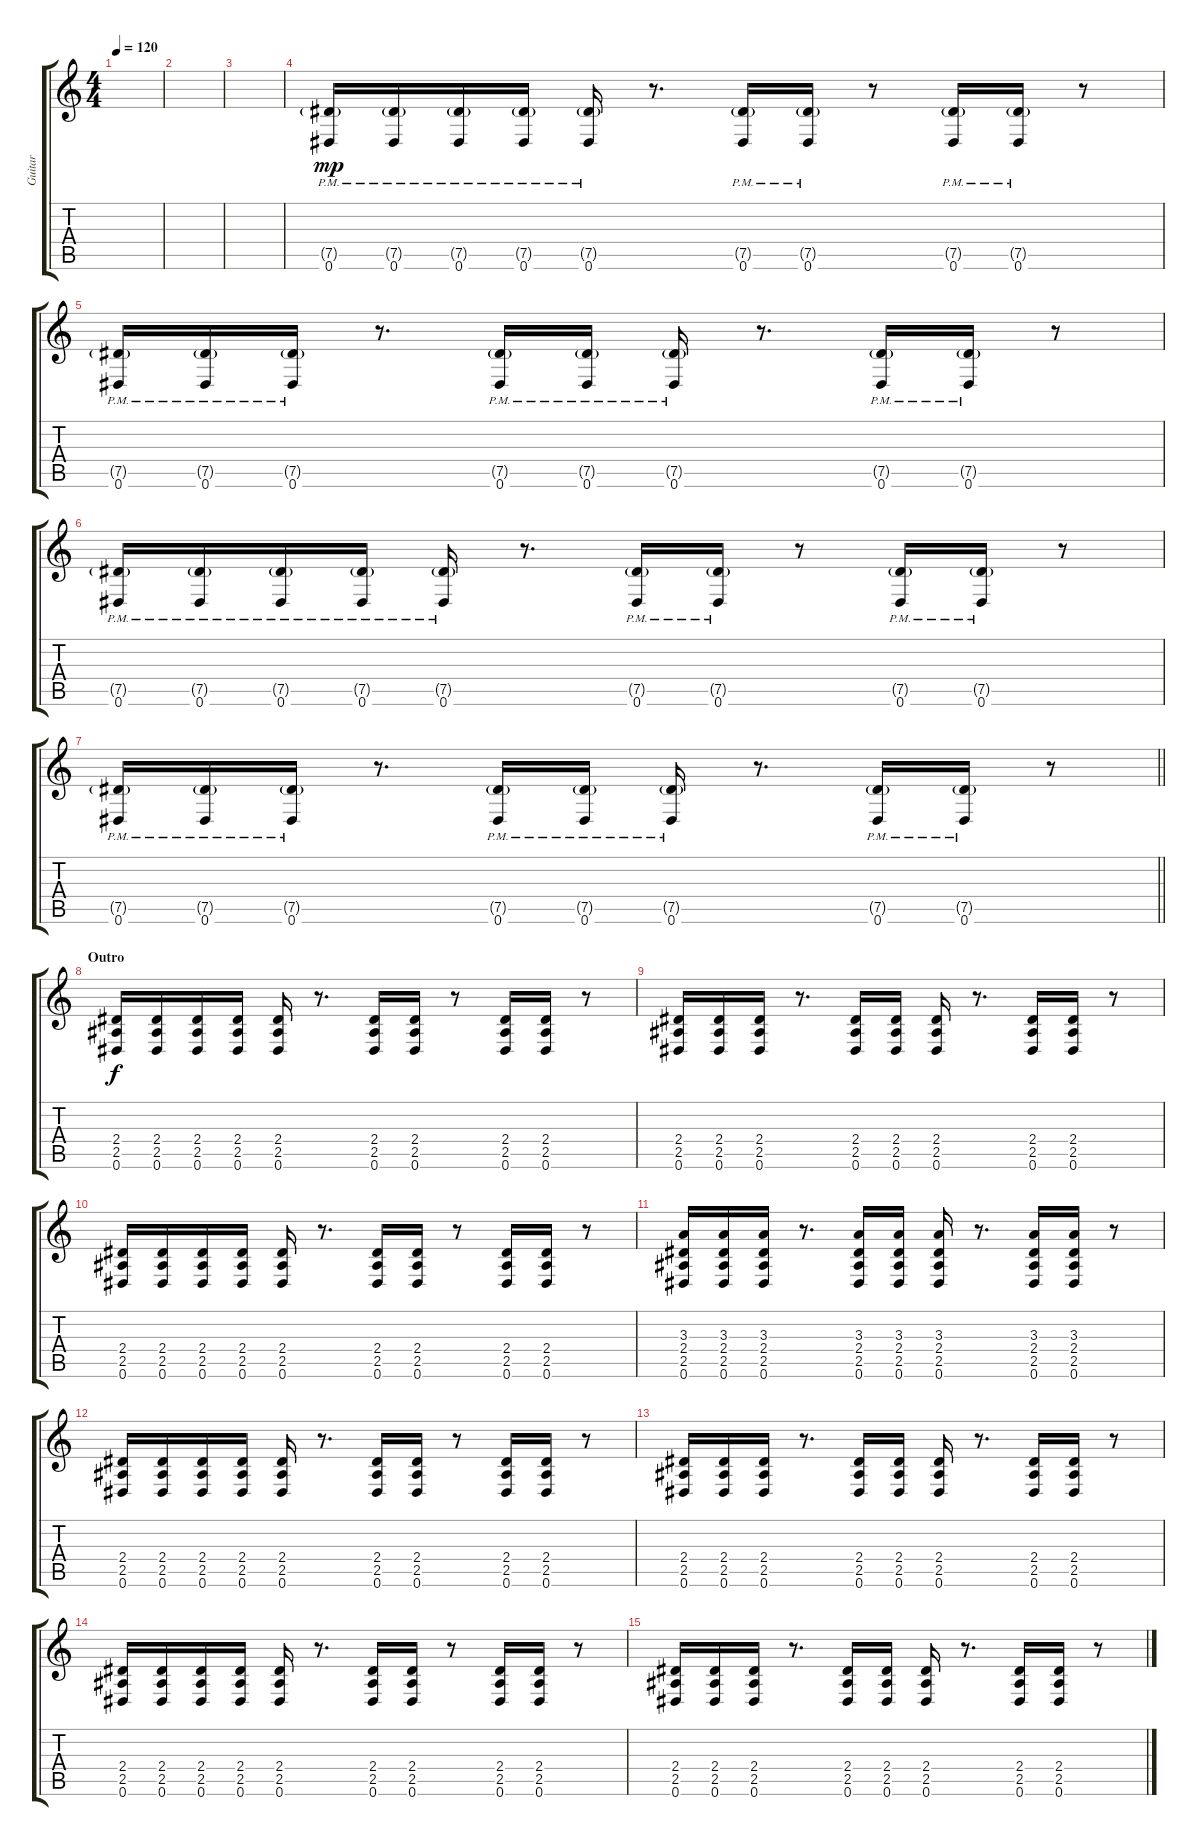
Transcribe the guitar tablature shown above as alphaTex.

\track ("Guitar" "Guitar") {instrument distortionguitar}
\staff {score tabs}
\tuning (Eb4 Bb3 Gb3 Db3 Ab2 Eb2) {hide}
\ts (4 4)
\tempo 120
\clef g2
\ks c
|
|
|
(7.5{g pm} 0.6{pm}).16{dy mp} (7.5{g pm} 0.6{pm}).16 (7.5{g pm} 0.6{pm}).16 (7.5{g pm} 0.6{pm}).16 (7.5{g pm} 0.6{pm}).16 r.8{d} (7.5{g pm} 0.6{pm}).16 (7.5{g pm} 0.6{pm}).16 r.8 (7.5{g pm} 0.6{pm}).16 (7.5{g pm} 0.6{pm}).16 r.8 |
(7.5{g pm} 0.6{pm}).16 (7.5{g pm} 0.6{pm}).16 (7.5{g pm} 0.6{pm}).16 r.8{d} (7.5{g pm} 0.6{pm}).16 (7.5{g pm} 0.6{pm}).16 (7.5{g pm} 0.6{pm}).16 r.8{d} (7.5{g pm} 0.6{pm}).16 (7.5{g pm} 0.6{pm}).16 r.8 |
(7.5{g pm} 0.6{pm}).16 (7.5{g pm} 0.6{pm}).16 (7.5{g pm} 0.6{pm}).16 (7.5{g pm} 0.6{pm}).16 (7.5{g pm} 0.6{pm}).16 r.8{d} (7.5{g pm} 0.6{pm}).16 (7.5{g pm} 0.6{pm}).16 r.8 (7.5{g pm} 0.6{pm}).16 (7.5{g pm} 0.6{pm}).16 r.8 |
\barLineRight lightlight
(7.5{g pm} 0.6{pm}).16 (7.5{g pm} 0.6{pm}).16 (7.5{g pm} 0.6{pm}).16 r.8{d} (7.5{g pm} 0.6{pm}).16 (7.5{g pm} 0.6{pm}).16 (7.5{g pm} 0.6{pm}).16 r.8{d} (7.5{g pm} 0.6{pm}).16 (7.5{g pm} 0.6{pm}).16 r.8 |
\section ("" "Outro")
(2.4 2.5 0.6).16{dy f} (2.4 2.5 0.6).16 (2.4 2.5 0.6).16 (2.4 2.5 0.6).16 (2.4 2.5 0.6).16 r.8{d} (2.4 2.5 0.6).16 (2.4 2.5 0.6).16 r.8 (2.4 2.5 0.6).16 (2.4 2.5 0.6).16 r.8 |
(2.4 2.5 0.6).16 (2.4 2.5 0.6).16 (2.4 2.5 0.6).16 r.8{d} (2.4 2.5 0.6).16 (2.4 2.5 0.6).16 (2.4 2.5 0.6).16 r.8{d} (2.4 2.5 0.6).16 (2.4 2.5 0.6).16 r.8 |
(2.4 2.5 0.6).16 (2.4 2.5 0.6).16 (2.4 2.5 0.6).16 (2.4 2.5 0.6).16 (2.4 2.5 0.6).16 r.8{d} (2.4 2.5 0.6).16 (2.4 2.5 0.6).16 r.8 (2.4 2.5 0.6).16 (2.4 2.5 0.6).16 r.8 |
(3.3 2.4 2.5 0.6).16 (3.3 2.4 2.5 0.6).16 (3.3 2.4 2.5 0.6).16 r.8{d} (3.3 2.4 2.5 0.6).16 (3.3 2.4 2.5 0.6).16 (3.3 2.4 2.5 0.6).16 r.8{d} (3.3 2.4 2.5 0.6).16 (3.3 2.4 2.5 0.6).16 r.8 |
(2.4 2.5 0.6).16 (2.4 2.5 0.6).16 (2.4 2.5 0.6).16 (2.4 2.5 0.6).16 (2.4 2.5 0.6).16 r.8{d} (2.4 2.5 0.6).16 (2.4 2.5 0.6).16 r.8 (2.4 2.5 0.6).16 (2.4 2.5 0.6).16 r.8 |
(2.4 2.5 0.6).16 (2.4 2.5 0.6).16 (2.4 2.5 0.6).16 r.8{d} (2.4 2.5 0.6).16 (2.4 2.5 0.6).16 (2.4 2.5 0.6).16 r.8{d} (2.4 2.5 0.6).16 (2.4 2.5 0.6).16 r.8 |
(2.4 2.5 0.6).16 (2.4 2.5 0.6).16 (2.4 2.5 0.6).16 (2.4 2.5 0.6).16 (2.4 2.5 0.6).16 r.8{d} (2.4 2.5 0.6).16 (2.4 2.5 0.6).16 r.8 (2.4 2.5 0.6).16 (2.4 2.5 0.6).16 r.8 |
(2.4 2.5 0.6).16 (2.4 2.5 0.6).16 (2.4 2.5 0.6).16 r.8{d} (2.4 2.5 0.6).16 (2.4 2.5 0.6).16 (2.4 2.5 0.6).16 r.8{d} (2.4 2.5 0.6).16 (2.4 2.5 0.6).16 r.8
